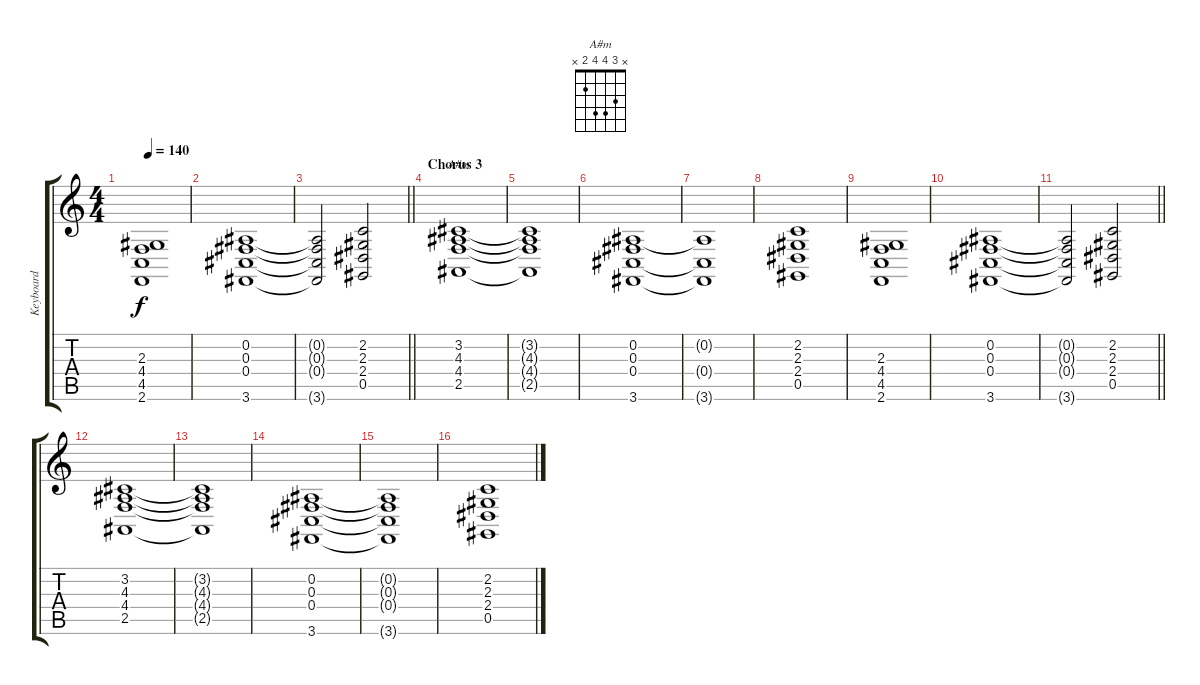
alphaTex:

\track ("Keyboard" "Keyboard") {instrument drawbarorgan}
\staff {score tabs}
\tuning (Eb4 Bb3 Gb3 Db3 Ab2 Eb2) {hide}
\chord ("A#m" x 3 4 4 2 x)
\ts (4 4)
\tempo 140
\clef g2
\ks c
(2.3 4.4 4.5 2.6).1{dy f} |
(0.2 0.3 0.4 3.6).1 |
\barLineRight lightlight
(0.2{t} 0.3{t} 0.4{t} 3.6{t}).2 (2.2 2.3 2.4 0.5).2 |
\section ("" "Chorus 3")
(3.2 4.3 4.4 2.5).1{ch "A#m"} |
(3.2{t} 4.3{t} 4.4{t} 2.5{t}).1 |
(0.2 0.3 0.4 3.6).1 |
(0.2{t} 0.4{t} 3.6{t}).1 |
(2.2 2.3 2.4 0.5).1 |
(2.3 4.4 4.5 2.6).1 |
(0.2 0.3 0.4 3.6).1 |
\barLineRight lightlight
(0.2{t} 0.3{t} 0.4{t} 3.6{t}).2 (2.2 2.3 2.4 0.5).2 |
(3.2 4.3 4.4 2.5).1 |
(3.2{t} 4.3{t} 4.4{t} 2.5{t}).1 |
(0.2 0.3 0.4 3.6).1 |
(0.2{t} 0.3{t} 0.4{t} 3.6{t}).1 |
(2.2 2.3 2.4 0.5).1
